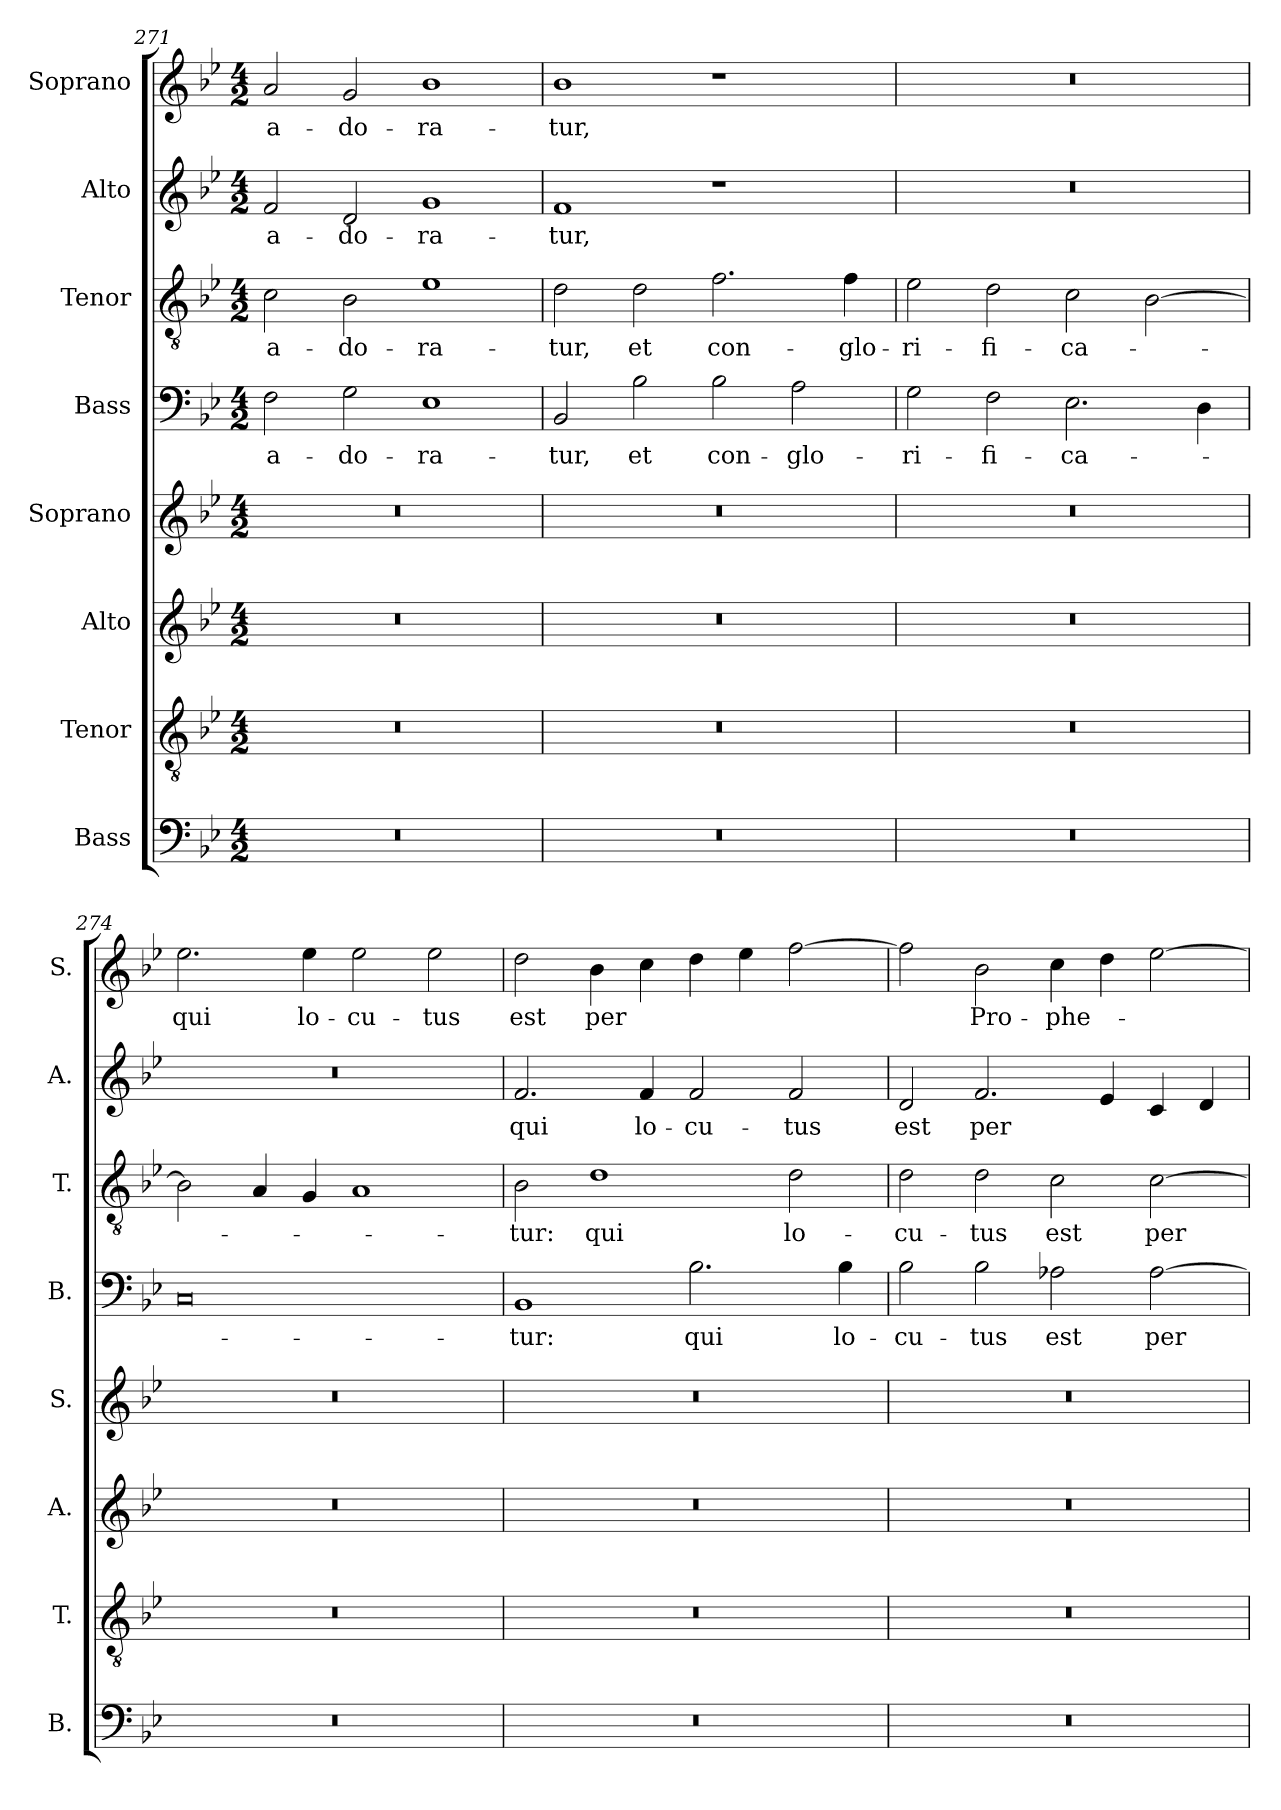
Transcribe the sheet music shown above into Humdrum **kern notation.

**kern	**kern	**kern	**kern	**kern	**text	**kern	**text	**kern	**text	**kern	**text
*part8	*part7	*part6	*part5	*part4	*part4	*part3	*part3	*part2	*part2	*part1	*part1
*staff8	*staff7	*staff6	*staff5	*staff4	*staff4	*staff3	*staff3	*staff2	*staff2	*staff1	*staff1
*I"Bass	*I"Tenor	*I"Alto	*I"Soprano	*I"Bass	*	*I"Tenor	*	*I"Alto	*	*I"Soprano	*
*I'B.	*I'T.	*I'A.	*I'S.	*I'B.	*	*I'T.	*	*I'A.	*	*I'S.	*
*clefF4	*clefGv2	*clefG2	*clefG2	*clefF4	*	*clefGv2	*	*clefG2	*	*clefG2	*
*	*ITrd7c12	*	*	*	*	*ITrd7c12	*	*	*	*	*
*k[b-e-]	*k[b-e-]	*k[b-e-]	*k[b-e-]	*k[b-e-]	*	*k[b-e-]	*	*k[b-e-]	*	*k[b-e-]	*
*B-:	*B-:	*B-:	*B-:	*B-:	*	*B-:	*	*B-:	*	*B-:	*
*M4/2	*M4/2	*M4/2	*M4/2	*M4/2	*	*M4/2	*	*M4/2	*	*M4/2	*
=271	=271	=271	=271	=271	=271	=271	=271	=271	=271	=271	=271
!LO:N:vis=1	!LO:N:vis=1	!LO:N:vis=1	!LO:N:vis=1	!	!	!	!	!	!	!	!
!	!	!	!	!	!LO:LY:b:color=#000000	!	!	!	!	!	!
!	!	!	!	!	!	!	!LO:LY:b:color=#000000	!	!	!	!
!	!	!	!	!	!	!	!	!	!LO:LY:b:color=#000000	!	!
!	!	!	!	!	!	!	!	!	!	!	!LO:LY:b:color=#000000
0r	0r	0r	0r	2Fi\	a-	2Ci\	a-	2fi/	a-	2ai/	a-
!	!	!	!	!	!LO:LY:b:color=#000000	!	!	!	!	!	!
!	!	!	!	!	!	!	!LO:LY:b:color=#000000	!	!	!	!
!	!	!	!	!	!	!	!	!	!LO:LY:b:color=#000000	!	!
!	!	!	!	!	!	!	!	!	!	!	!LO:LY:b:color=#000000
.	.	.	.	2Gi\	-do-	2BB-i\	-do-	2di/	-do-	2gi/	-do-
!	!	!	!	!	!LO:LY:b:color=#000000	!	!	!	!	!	!
!	!	!	!	!	!	!	!LO:LY:b:color=#000000	!	!	!	!
!	!	!	!	!	!	!	!	!	!LO:LY:b:color=#000000	!	!
!	!	!	!	!	!	!	!	!	!	!	!LO:LY:b:color=#000000
.	.	.	.	1E-i	-ra-	1E-i	-ra-	1gi	-ra-	1b-i	-ra-
=272	=272	=272	=272	=272	=272	=272	=272	=272	=272	=272	=272
!LO:N:vis=1	!LO:N:vis=1	!LO:N:vis=1	!LO:N:vis=1	!	!	!	!	!	!	!	!
!	!	!	!	!	!LO:LY:b:color=#000000	!	!	!	!	!	!
!	!	!	!	!	!	!	!LO:LY:b:color=#000000	!	!	!	!
!	!	!	!	!	!	!	!	!	!LO:LY:b:color=#000000	!	!
!	!	!	!	!	!	!	!	!	!	!	!LO:LY:b:color=#000000
0r	0r	0r	0r	2BB-i/	-tur,	2Di\	-tur,	1fi	-tur,	1b-i	-tur,
!	!	!	!	!	!LO:LY:b:color=#000000	!	!	!	!	!	!
!	!	!	!	!	!	!	!LO:LY:b:color=#000000	!	!	!	!
.	.	.	.	2B-i\	et	2Di\	et	.	.	.	.
!	!	!	!	!	!LO:LY:b:color=#000000	!	!	!	!	!	!
!	!	!	!	!	!	!	!LO:LY:b:color=#000000	!	!	!	!
.	.	.	.	2B-i\	con-	2.Fi\	con-	1r	.	1r	.
!	!	!	!	!	!LO:LY:b:color=#000000	!	!	!	!	!	!
.	.	.	.	2Ai\	-glo-	.	.	.	.	.	.
!	!	!	!	!	!	!	!LO:LY:b:color=#000000	!	!	!	!
.	.	.	.	.	.	4Fi\	-glo-	.	.	.	.
=273	=273	=273	=273	=273	=273	=273	=273	=273	=273	=273	=273
!LO:N:vis=1	!LO:N:vis=1	!LO:N:vis=1	!LO:N:vis=1	!	!	!	!	!	!	!	!
!	!	!	!	!	!LO:LY:b:color=#000000	!	!	!	!	!	!
!	!	!	!	!	!	!	!LO:LY:b:color=#000000	!LO:N:vis=1	!	!LO:N:vis=1	!
0r	0r	0r	0r	2Gi\	-ri-	2E-i\	-ri-	0r	.	0r	.
!	!	!	!	!	!LO:LY:b:color=#000000	!	!	!	!	!	!
!	!	!	!	!	!	!	!LO:LY:b:color=#000000	!	!	!	!
.	.	.	.	2Fi\	-fi-	2Di\	-fi-	.	.	.	.
!	!	!	!	!	!LO:LY:b:color=#000000	!	!	!	!	!	!
!	!	!	!	!	!	!	!LO:LY:b:color=#000000	!	!	!	!
.	.	.	.	2.E-i\	-ca-	2Ci\	-ca-	.	.	.	.
.	.	.	.	.	.	[2BB-i\	.	.	.	.	.
.	.	.	.	4Di\	.	.	.	.	.	.	.
=274	=274	=274	=274	=274	=274	=274	=274	=274	=274	=274	=274
!LO:N:vis=1	!LO:N:vis=1	!LO:N:vis=1	!LO:N:vis=1	!	!	!	!	!LO:N:vis=1	!	!	!
!	!	!	!	!	!	!	!	!	!	!	!LO:LY:b:color=#000000
0r	0r	0r	0r	0Ci	.	2BB-i\]	.	0r	.	2.ee-i\	qui
.	.	.	.	.	.	4AAi/	.	.	.	.	.
!	!	!	!	!	!	!	!	!	!	!	!LO:LY:b:color=#000000
.	.	.	.	.	.	4GGi/	.	.	.	4ee-i\	lo-
!	!	!	!	!	!	!	!	!	!	!	!LO:LY:b:color=#000000
.	.	.	.	.	.	1AAi	.	.	.	2ee-i\	-cu-
!	!	!	!	!	!	!	!	!	!	!	!LO:LY:b:color=#000000
.	.	.	.	.	.	.	.	.	.	2ee-i\	-tus
=275	=275	=275	=275	=275	=275	=275	=275	=275	=275	=275	=275
!LO:N:vis=1	!LO:N:vis=1	!LO:N:vis=1	!LO:N:vis=1	!	!	!	!	!	!	!	!
!	!	!	!	!	!LO:LY:b:color=#000000	!	!	!	!	!	!
!	!	!	!	!	!	!	!LO:LY:b:color=#000000	!	!	!	!
!	!	!	!	!	!	!	!	!	!LO:LY:b:color=#000000	!	!
!	!	!	!	!	!	!	!	!	!	!	!LO:LY:b:color=#000000
0r	0r	0r	0r	1BB-i	-tur:	2BB-i\	-tur:	2.fi/	qui	2ddi\	est
!	!	!	!	!	!	!	!LO:LY:b:color=#000000	!	!	!	!
!	!	!	!	!	!	!	!	!	!	!	!LO:LY:b:color=#000000
.	.	.	.	.	.	1Di	qui	.	.	4b-i\	per
!	!	!	!	!	!	!	!	!	!LO:LY:b:color=#000000	!	!
.	.	.	.	.	.	.	.	4fi/	lo-	4cci\	.
!	!	!	!	!	!LO:LY:b:color=#000000	!	!	!	!	!	!
!	!	!	!	!	!	!	!	!	!LO:LY:b:color=#000000	!	!
.	.	.	.	2.B-i\	qui	.	.	2fi/	-cu-	4ddi\	.
.	.	.	.	.	.	.	.	.	.	4ee-i\	.
!	!	!	!	!	!	!	!LO:LY:b:color=#000000	!	!	!	!
!	!	!	!	!	!	!	!	!	!LO:LY:b:color=#000000	!	!
.	.	.	.	.	.	2Di\	lo-	2fi/	-tus	[2ffi\	.
!	!	!	!	!	!LO:LY:b:color=#000000	!	!	!	!	!	!
.	.	.	.	4B-i\	lo-	.	.	.	.	.	.
!!LO:LB:g=z
=276	=276	=276	=276	=276	=276	=276	=276	=276	=276	=276	=276
!LO:N:vis=1	!LO:N:vis=1	!LO:N:vis=1	!LO:N:vis=1	!	!	!	!	!	!	!	!
!	!	!	!	!	!LO:LY:b:color=#000000	!	!	!	!	!	!
!	!	!	!	!	!	!	!LO:LY:b:color=#000000	!	!	!	!
!	!	!	!	!	!	!	!	!	!LO:LY:b:color=#000000	!	!
0r	0r	0r	0r	2B-i\	-cu-	2Di\	-cu-	2di/	est	2ffi\]	.
!	!	!	!	!	!LO:LY:b:color=#000000	!	!	!	!	!	!
!	!	!	!	!	!	!	!LO:LY:b:color=#000000	!	!	!	!
!	!	!	!	!	!	!	!	!	!LO:LY:b:color=#000000	!	!
!	!	!	!	!	!	!	!	!	!	!	!LO:LY:b:color=#000000
.	.	.	.	2B-i\	-tus	2Di\	-tus	2.fi/	per	2b-i\	Pro-
!	!	!	!	!	!LO:LY:b:color=#000000	!	!	!	!	!	!
!	!	!	!	!	!	!	!LO:LY:b:color=#000000	!	!	!	!
!	!	!	!	!	!	!	!	!	!	!	!LO:LY:b:color=#000000
.	.	.	.	2A-Xi\	est	2Ci\	est	.	.	4cci\	-phe-
.	.	.	.	.	.	.	.	4e-i/	.	4ddi\	.
!	!	!	!	!	!LO:LY:b:color=#000000	!	!	!	!	!	!
!	!	!	!	!	!	!	!LO:LY:b:color=#000000	!	!	!	!
.	.	.	.	[2A-i\	per	[2Ci\	per	4ci/	.	[2ee-i\	.
.	.	.	.	.	.	.	.	4di/	.	.	.
=	=	=	=	=	=	=	=	=	=	=	=
*-	*-	*-	*-	*-	*-	*-	*-	*-	*-	*-	*-
